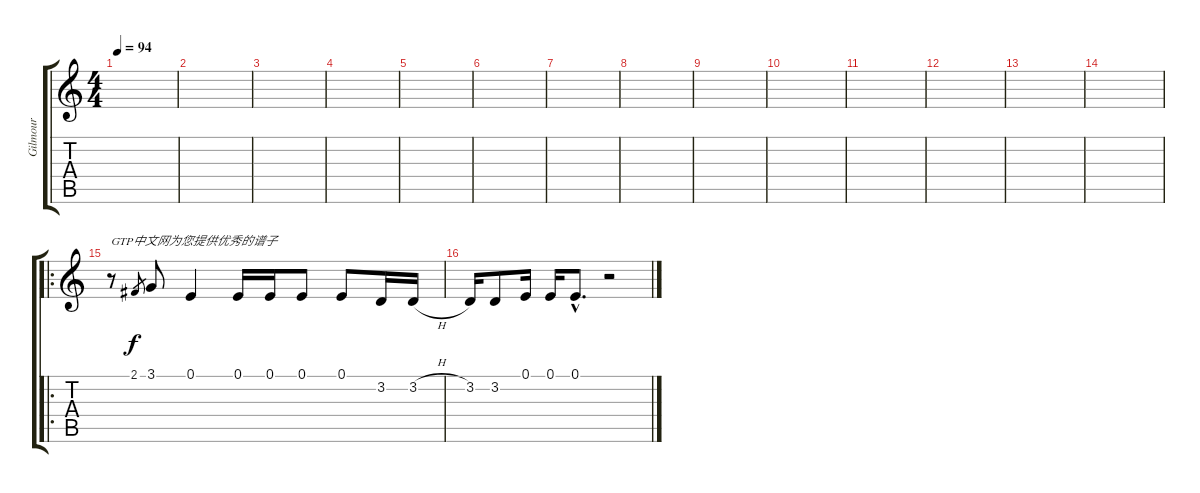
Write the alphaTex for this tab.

\track ("Gilmour" "Gilmour") {instrument cello}
\staff {score tabs}
\tuning (E4 B3 G3 D3 A2 E2) {hide}
\ts (4 4)
\tempo 94
\clef g2
\ks c
|
|
|
|
|
|
|
|
|
|
|
|
|
|
\ro
r.8{txt "GTP中文网为您提供优秀的谱子"} 2.1.8{gr} 3.1.8 0.1.4 0.1.16 0.1.16 0.1.8 0.1.8 3.2.16 3.2{h}.16 |
3.2.16 3.2.8 0.1.16 0.1.16 0.1{hac}.8{d} r.2
